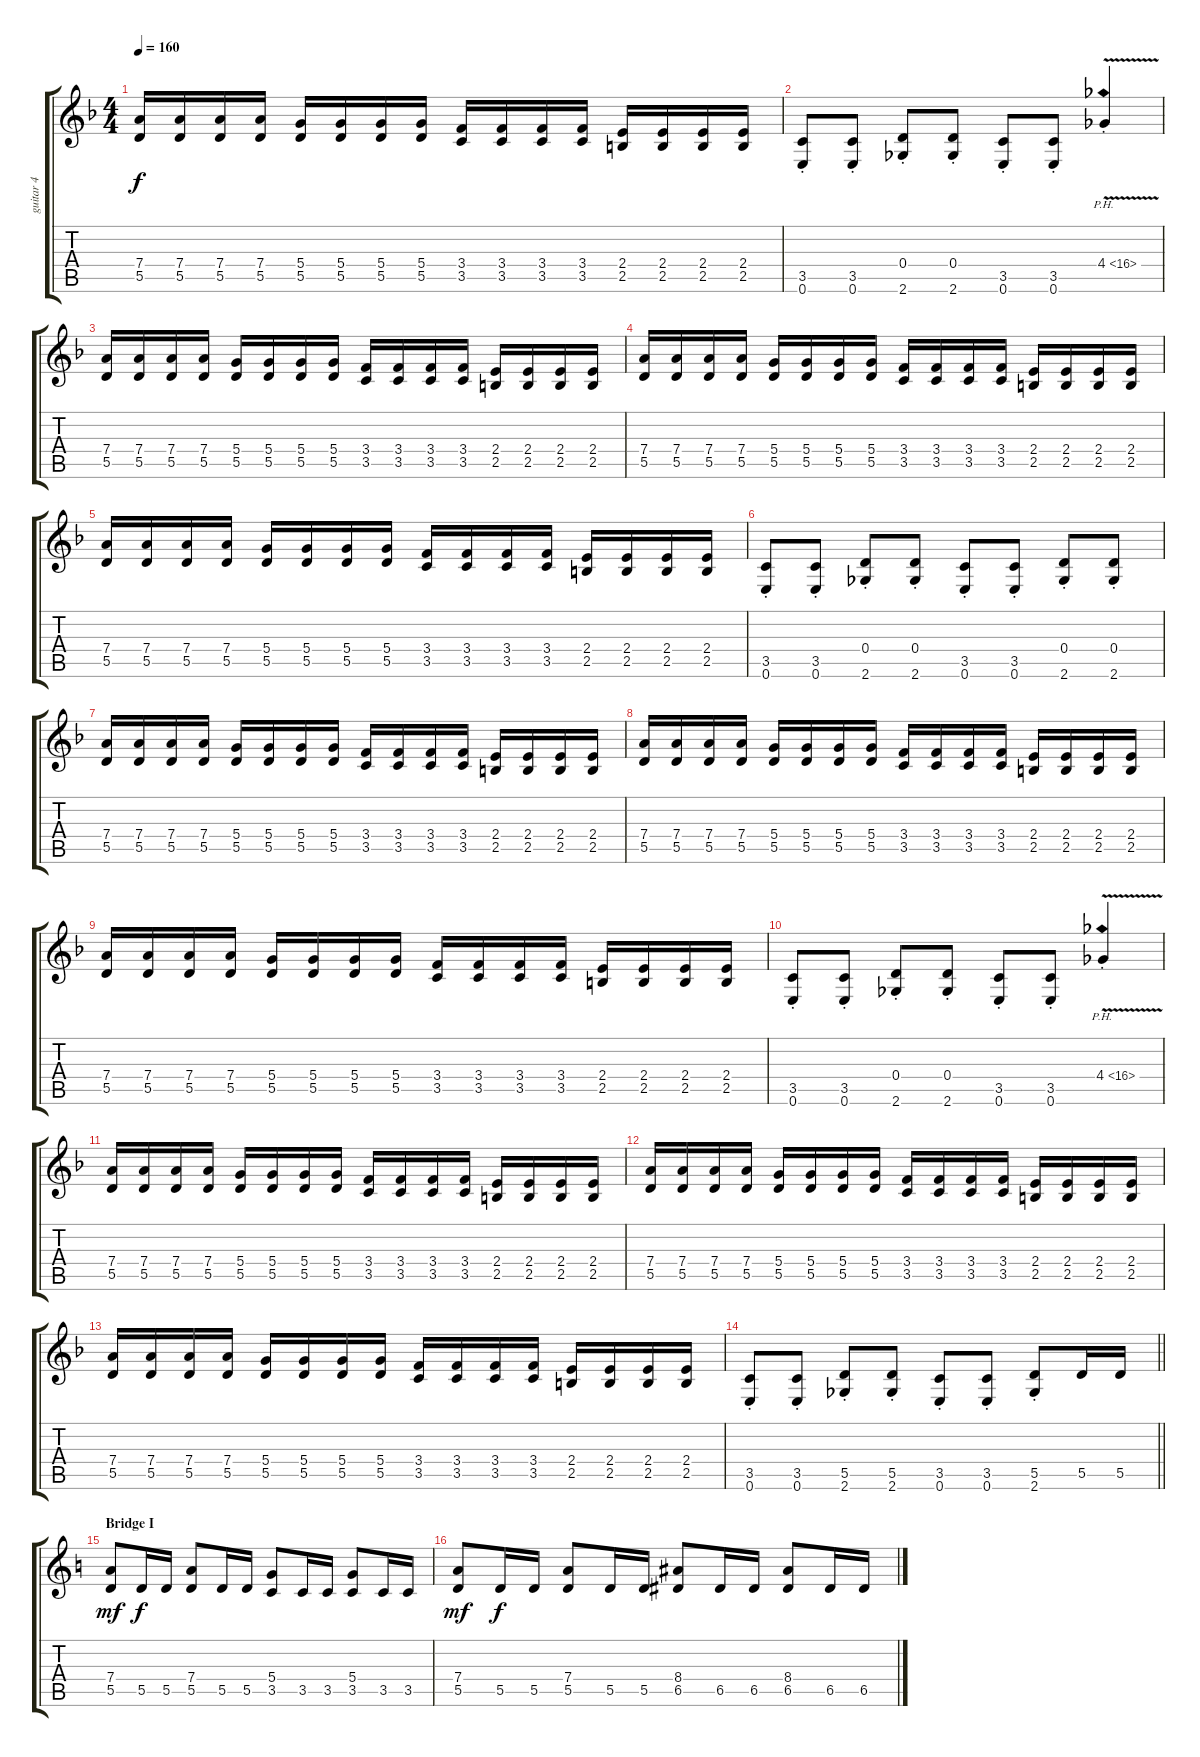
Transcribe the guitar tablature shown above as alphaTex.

\track ("guitar 4" "guitar 4") {instrument distortionguitar}
\staff {score tabs}
\tuning (E4 B3 G3 D3 A2 E2) {hide}
\ts (4 4)
\tempo 160
\clef g2
\ks dminor
(7.4 5.5).16{dy f} (7.4 5.5).16 (7.4 5.5).16 (7.4 5.5).16 (5.4 5.5).16 (5.4 5.5).16 (5.4 5.5).16 (5.4 5.5).16 (3.4 3.5).16 (3.4 3.5).16 (3.4 3.5).16 (3.4 3.5).16 (2.4 2.5).16 (2.4 2.5).16 (2.4 2.5).16 (2.4 2.5).16 |
(3.5{st} 0.6{st}).8 (3.5{st} 0.6{st}).8 (0.4{st} 2.6{st}).8 (0.4{st} 2.6{st}).8 (3.5{st} 0.6{st}).8 (3.5{st} 0.6{st}).8 4.4{ph 12 v st}.4 |
(7.4 5.5).16 (7.4 5.5).16 (7.4 5.5).16 (7.4 5.5).16 (5.4 5.5).16 (5.4 5.5).16 (5.4 5.5).16 (5.4 5.5).16 (3.4 3.5).16 (3.4 3.5).16 (3.4 3.5).16 (3.4 3.5).16 (2.4 2.5).16 (2.4 2.5).16 (2.4 2.5).16 (2.4 2.5).16 |
(7.4 5.5).16 (7.4 5.5).16 (7.4 5.5).16 (7.4 5.5).16 (5.4 5.5).16 (5.4 5.5).16 (5.4 5.5).16 (5.4 5.5).16 (3.4 3.5).16 (3.4 3.5).16 (3.4 3.5).16 (3.4 3.5).16 (2.4 2.5).16 (2.4 2.5).16 (2.4 2.5).16 (2.4 2.5).16 |
(7.4 5.5).16 (7.4 5.5).16 (7.4 5.5).16 (7.4 5.5).16 (5.4 5.5).16 (5.4 5.5).16 (5.4 5.5).16 (5.4 5.5).16 (3.4 3.5).16 (3.4 3.5).16 (3.4 3.5).16 (3.4 3.5).16 (2.4 2.5).16 (2.4 2.5).16 (2.4 2.5).16 (2.4 2.5).16 |
(3.5{st} 0.6{st}).8 (3.5{st} 0.6{st}).8 (0.4{st} 2.6{st}).8 (0.4{st} 2.6{st}).8 (3.5{st} 0.6{st}).8 (3.5{st} 0.6{st}).8 (0.4{st} 2.6{st}).8 (0.4{st} 2.6{st}).8 |
(7.4 5.5).16 (7.4 5.5).16 (7.4 5.5).16 (7.4 5.5).16 (5.4 5.5).16 (5.4 5.5).16 (5.4 5.5).16 (5.4 5.5).16 (3.4 3.5).16 (3.4 3.5).16 (3.4 3.5).16 (3.4 3.5).16 (2.4 2.5).16 (2.4 2.5).16 (2.4 2.5).16 (2.4 2.5).16 |
(7.4 5.5).16 (7.4 5.5).16 (7.4 5.5).16 (7.4 5.5).16 (5.4 5.5).16 (5.4 5.5).16 (5.4 5.5).16 (5.4 5.5).16 (3.4 3.5).16 (3.4 3.5).16 (3.4 3.5).16 (3.4 3.5).16 (2.4 2.5).16 (2.4 2.5).16 (2.4 2.5).16 (2.4 2.5).16 |
(7.4 5.5).16 (7.4 5.5).16 (7.4 5.5).16 (7.4 5.5).16 (5.4 5.5).16 (5.4 5.5).16 (5.4 5.5).16 (5.4 5.5).16 (3.4 3.5).16 (3.4 3.5).16 (3.4 3.5).16 (3.4 3.5).16 (2.4 2.5).16 (2.4 2.5).16 (2.4 2.5).16 (2.4 2.5).16 |
(3.5{st} 0.6{st}).8 (3.5{st} 0.6{st}).8 (0.4{st} 2.6{st}).8 (0.4{st} 2.6{st}).8 (3.5{st} 0.6{st}).8 (3.5{st} 0.6{st}).8 4.4{ph 12 v st}.4 |
(7.4 5.5).16 (7.4 5.5).16 (7.4 5.5).16 (7.4 5.5).16 (5.4 5.5).16 (5.4 5.5).16 (5.4 5.5).16 (5.4 5.5).16 (3.4 3.5).16 (3.4 3.5).16 (3.4 3.5).16 (3.4 3.5).16 (2.4 2.5).16 (2.4 2.5).16 (2.4 2.5).16 (2.4 2.5).16 |
(7.4 5.5).16 (7.4 5.5).16 (7.4 5.5).16 (7.4 5.5).16 (5.4 5.5).16 (5.4 5.5).16 (5.4 5.5).16 (5.4 5.5).16 (3.4 3.5).16 (3.4 3.5).16 (3.4 3.5).16 (3.4 3.5).16 (2.4 2.5).16 (2.4 2.5).16 (2.4 2.5).16 (2.4 2.5).16 |
(7.4 5.5).16 (7.4 5.5).16 (7.4 5.5).16 (7.4 5.5).16 (5.4 5.5).16 (5.4 5.5).16 (5.4 5.5).16 (5.4 5.5).16 (3.4 3.5).16 (3.4 3.5).16 (3.4 3.5).16 (3.4 3.5).16 (2.4 2.5).16 (2.4 2.5).16 (2.4 2.5).16 (2.4 2.5).16 |
\barLineRight lightlight
(3.5{st} 0.6{st}).8 (3.5{st} 0.6{st}).8 (5.5{st} 2.6{st}).8 (5.5{st} 2.6{st}).8 (3.5{st} 0.6{st}).8 (3.5{st} 0.6{st}).8 (5.5{st} 2.6{st}).8 5.5.16 5.5.16 |
\section ("" "Bridge I")
\ks c
(7.4 5.5).8{dy mf} 5.5.16{dy f} 5.5.16 (7.4 5.5).8 5.5.16 5.5.16 (5.4 3.5).8 3.5.16 3.5.16 (5.4 3.5).8 3.5.16 3.5.16 |
(7.4 5.5).8{dy mf} 5.5.16{dy f} 5.5.16 (7.4 5.5).8 5.5.16 5.5.16 (8.4 6.5).8 6.5.16 6.5.16 (8.4 6.5).8 6.5.16 6.5.16
